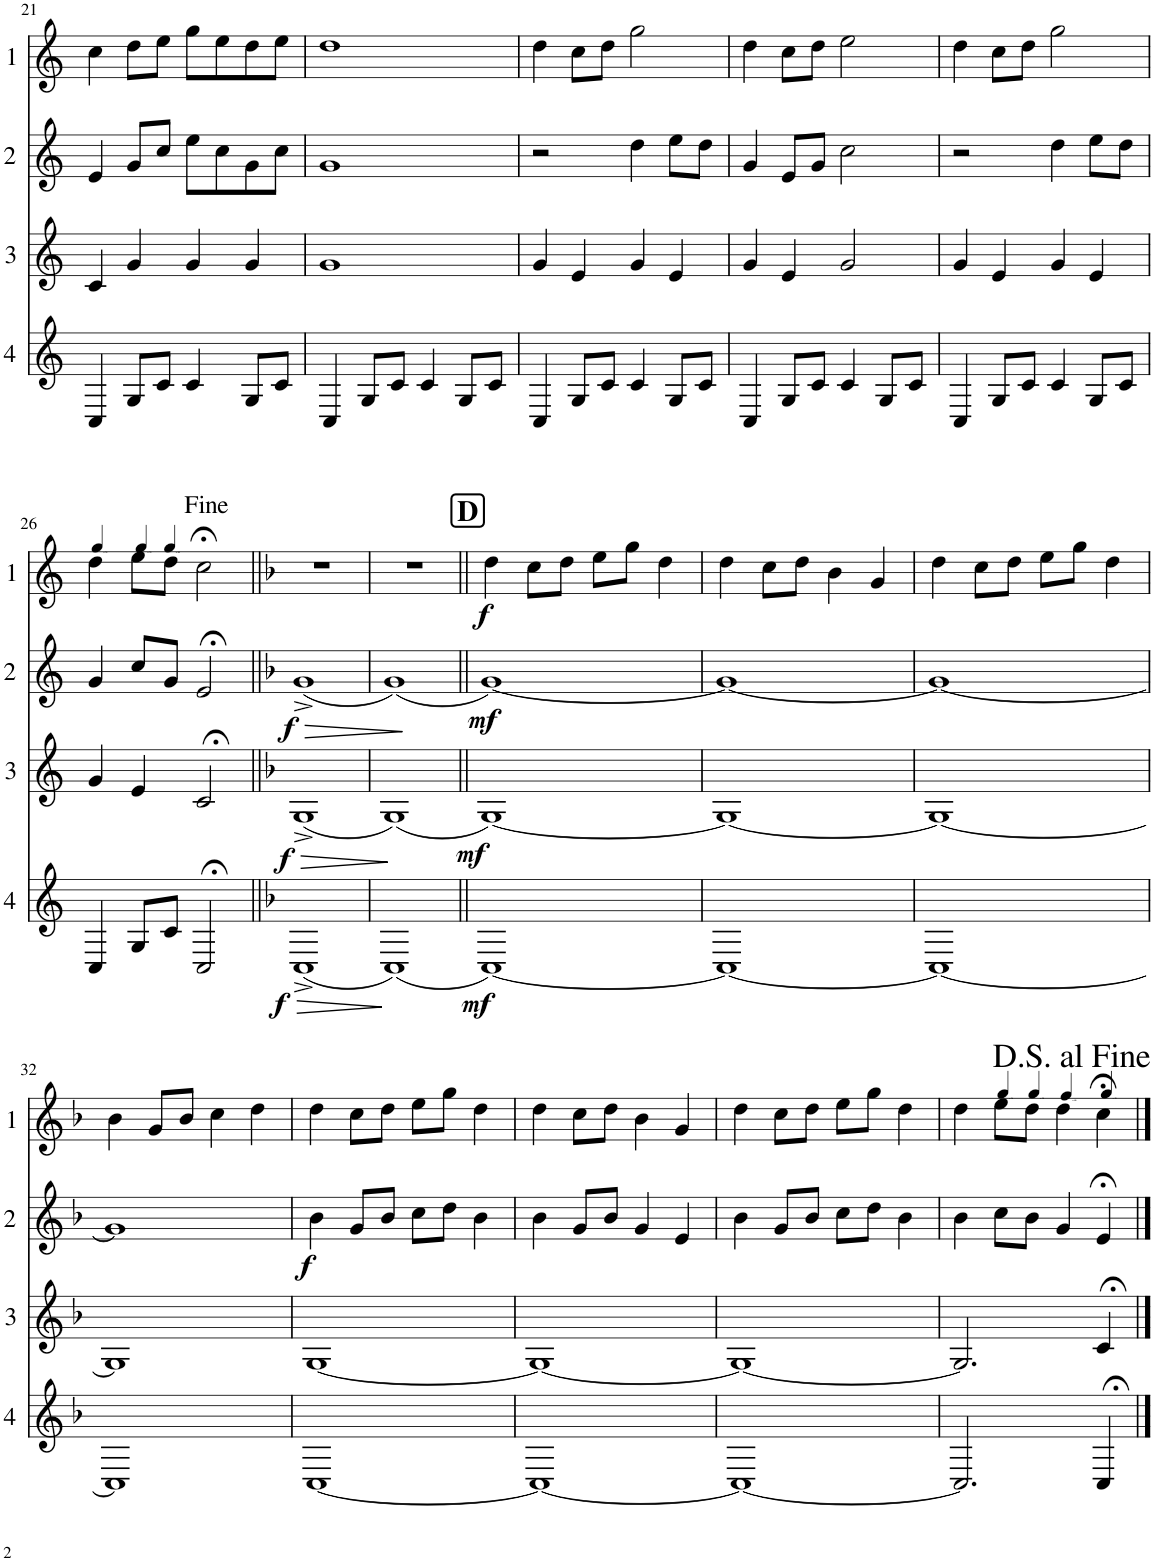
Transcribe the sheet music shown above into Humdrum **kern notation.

**kern	**dynam	**kern	**dynam	**kern	**dynam	**kern	**dynam
*part4	*part4	*part3	*part3	*part2	*part2	*part1	*part1
*staff4	*staff4	*staff3	*staff3	*staff2	*staff2	*staff1	*staff1
*I"Cor 4	*	*I"Cor 3	*	*I"Cor 2	*	*I"Cor 1	*
!!LO:PB:g=z
*clefG2	*	*clefG2	*	*clefG2	*	*clefG2	*
*Trd4c7	*	*Trd4c7	*	*Trd4c7	*	*Trd4c7	*
*k[]	*	*k[]	*	*k[]	*	*k[]	*
*M4/4	*	*M4/4	*	*M4/4	*	*M4/4	*
=21	=21	=21	=21	=21	=21	=21	=21
4C/	.	4c/	.	4e/	.	4cc\	.
8G/L	.	4g/	.	8g/L	.	8dd\L	.
8c/J	.	.	.	8cc/J	.	8ee\J	.
4c/	.	4g/	.	8ee\L	.	8gg\L	.
.	.	.	.	8cc\	.	8ee\	.
8G/L	.	4g/	.	8g\	.	8dd\	.
8c/J	.	.	.	8cc\J	.	8ee\J	.
=22	=22	=22	=22	=22	=22	=22	=22
4C/	.	1g	.	1g	.	1dd	.
8G/L	.	.	.	.	.	.	.
8c/J	.	.	.	.	.	.	.
4c/	.	.	.	.	.	.	.
8G/L	.	.	.	.	.	.	.
8c/J	.	.	.	.	.	.	.
=23	=23	=23	=23	=23	=23	=23	=23
4C/	.	4g/	.	2r	.	4dd\	.
8G/L	.	4e/	.	.	.	8cc\L	.
8c/J	.	.	.	.	.	8dd\J	.
4c/	.	4g/	.	4dd\	.	2gg\	.
8G/L	.	4e/	.	8ee\L	.	.	.
8c/J	.	.	.	8dd\J	.	.	.
=24	=24	=24	=24	=24	=24	=24	=24
4C/	.	4g/	.	4g/	.	4dd\	.
8G/L	.	4e/	.	8e/L	.	8cc\L	.
8c/J	.	.	.	8g/J	.	8dd\J	.
4c/	.	2g/	.	2cc\	.	2ee\	.
8G/L	.	.	.	.	.	.	.
8c/J	.	.	.	.	.	.	.
=25	=25	=25	=25	=25	=25	=25	=25
4C/	.	4g/	.	2r	.	4dd\	.
8G/L	.	4e/	.	.	.	8cc\L	.
8c/J	.	.	.	.	.	8dd\J	.
4c/	.	4g/	.	4dd\	.	2gg\	.
8G/L	.	4e/	.	8ee\L	.	.	.
8c/J	.	.	.	8dd\J	.	.	.
!!LO:LB:g=z
=26	=26	=26	=26	=26	=26	=26	=26
*	*	*	*	*	*	*MM76	*
4C/	.	4g/	.	4g/	.	4dd\	.
*	*	*	*	*	*	*MM70	*
8G/L	.	4e/	.	8cc/L	.	8ee\L	.
*	*	*	*	*	*	*MM60	*
8c/J	.	.	.	8g/J	.	8dd\J	.
2C;</	.	2c;</	.	2e;</	.	2cc;<\	.
=27||	=27||	=27||	=27||	=27||	=27||	=27||	=27||
*k[b-]	*	*k[b-]	*	*k[b-]	*	*k[b-]	*
!	!LO:HP:b	!	!LO:HP:b	!	!LO:HP:b	!	!
!	!LO:DY:n=1:b	!	!LO:DY:n=1:b	!	!LO:DY:n=1:b	!	!
(1C^	> f	(1G^	> f	(1g^	> f	1r	.
.	]	.	]	.	]	.	.
=28	=28	=28	=28	=28	=28	=28	=28
(1C)	.	(1G)	.	(1g)	.	1r	.
!!LO:REH:place=s1:a:B:cj:fs=14:t=D
=29||	=29||	=29||	=29||	=29||	=29||	=29||	=29||
!	!LO:DY:b	!	!LO:DY:b	!	!LO:DY:b	!	!LO:DY:b
[1C)	mf	[1G)	mf	[1g)	mf	4dd\	f
.	.	.	.	.	.	8cc\L	.
.	.	.	.	.	.	8dd\J	.
.	.	.	.	.	.	8ee\L	.
.	.	.	.	.	.	8gg\J	.
.	.	.	.	.	.	4dd\	.
=30	=30	=30	=30	=30	=30	=30	=30
1C_	.	1G_	.	1g_	.	4dd\	.
.	.	.	.	.	.	8cc\L	.
.	.	.	.	.	.	8dd\J	.
.	.	.	.	.	.	4b-\	.
.	.	.	.	.	.	4g/	.
=31	=31	=31	=31	=31	=31	=31	=31
1C_	.	1G_	.	1g_	.	4dd\	.
.	.	.	.	.	.	8cc\L	.
.	.	.	.	.	.	8dd\J	.
.	.	.	.	.	.	8ee\L	.
.	.	.	.	.	.	8gg\J	.
.	.	.	.	.	.	4dd\	.
!!LO:LB:g=z
=32	=32	=32	=32	=32	=32	=32	=32
1C]	.	1G]	.	1g]	.	4b-\	.
.	.	.	.	.	.	8g/L	.
.	.	.	.	.	.	8b-/J	.
.	.	.	.	.	.	4cc\	.
.	.	.	.	.	.	4dd\	.
=33	=33	=33	=33	=33	=33	=33	=33
!	!	!	!	!	!LO:DY:b	!	!
[1C	.	[1G	.	4b-\	f	4dd\	.
.	.	.	.	8g/L	.	8cc\L	.
.	.	.	.	8b-/J	.	8dd\J	.
.	.	.	.	8cc\L	.	8ee\L	.
.	.	.	.	8dd\J	.	8gg\J	.
.	.	.	.	4b-\	.	4dd\	.
=34	=34	=34	=34	=34	=34	=34	=34
1C_	.	1G_	.	4b-\	.	4dd\	.
.	.	.	.	8g/L	.	8cc\L	.
.	.	.	.	8b-/J	.	8dd\J	.
.	.	.	.	4g/	.	4b-\	.
.	.	.	.	4e/	.	4g/	.
=35	=35	=35	=35	=35	=35	=35	=35
1C_	.	1G_	.	4b-\	.	4dd\	.
.	.	.	.	8g/L	.	8cc\L	.
.	.	.	.	8b-/J	.	8dd\J	.
.	.	.	.	8cc\L	.	8ee\L	.
.	.	.	.	8dd\J	.	8gg\J	.
.	.	.	.	4b-\	.	4dd\	.
=36	=36	=36	=36	=36	=36	=36	=36
2.C/]	.	2.G/]	.	4b-\	.	4dd\	.
*	*	*	*	*	*	*MM56	*
.	.	.	.	8cc\L	.	8ee\L	.
*	*	*	*	*	*	*MM50	*
.	.	.	.	8b-\J	.	8dd\J	.
*	*	*	*	*	*	*MM40	*
.	.	.	.	4g/	.	4dd\	.
*	*	*	*	*	*	*MM30	*
4C;</	.	4c;</	.	4e;</	.	4cc;<\	.
==	==	==	==	==	==	==	==
*-	*-	*-	*-	*-	*-	*-	*-
